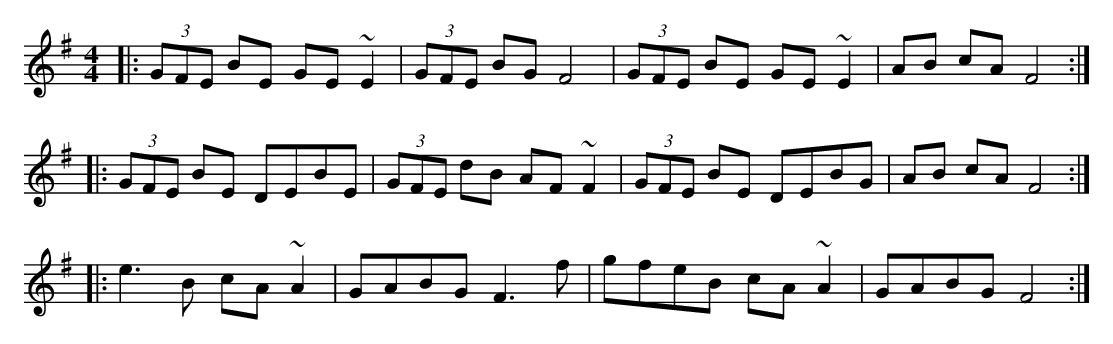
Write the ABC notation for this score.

X:1
M:4/4
K:Emin
|:(3GFE BE GE ~E2|(3GFE BG F4|(3GFE BE GE ~E2|AB cA F4:|
|:(3GFE BE DEBE|(3GFE dB AF ~F2|(3GFE BE DEBG|AB cA F4:|
|:e3 B cA ~A2|GABG F3 f|gfeB cA ~A2|GABG F4:|
